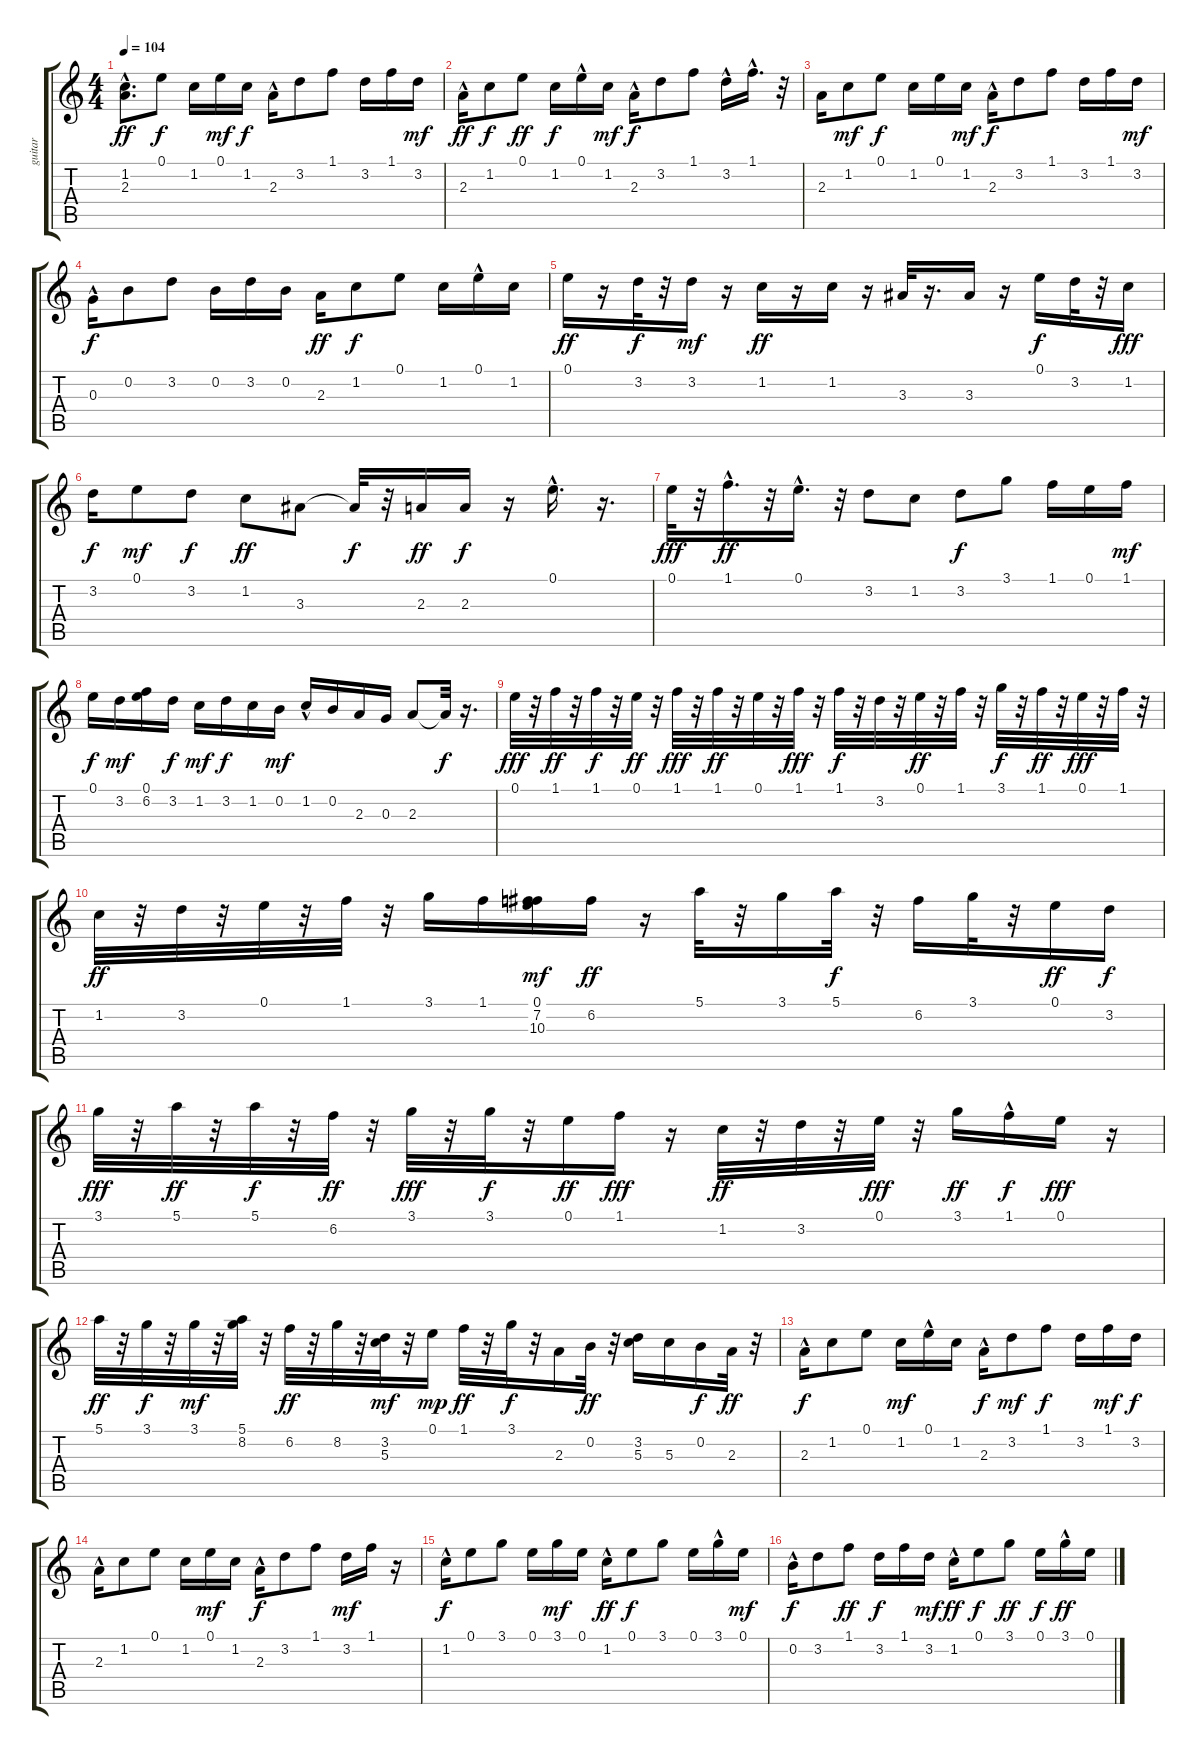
\track ("guitar" "guitar") {instrument acousticguitarsteel}
\staff {score tabs}
\tuning (E4 B3 G3 D3 A2 E2) {hide}
\ts (4 4)
\tempo 104
\clef g2
\ks c
(1.2 2.3{hac}).8{d dy ff} 0.1.8{dy f} 1.2.16 0.1.16{dy mf} 1.2.16{dy f} 2.3{hac}.16 3.2.8 1.1.8 3.2.16 1.1.16 3.2.16{dy mf} |
2.3{hac}.16{dy ff} 1.2.8{dy f} 0.1.8{dy ff} 1.2.16{dy f} 0.1{hac}.16 1.2.16{dy mf} 2.3{hac}.16{dy f} 3.2.8 1.1.8 3.2{hac}.16 1.1{hac}.16{d} r.32 |
2.3.16 1.2.8{dy mf} 0.1.8{dy f} 1.2.16 0.1.16 1.2.16{dy mf} 2.3{hac}.16{dy f} 3.2.8 1.1.8 3.2.16 1.1.16 3.2.16{dy mf} |
0.3{hac}.16{dy f} 0.2.8 3.2.8 0.2.16 3.2.16 0.2.16 2.3.16{dy ff} 1.2.8{dy f} 0.1.8 1.2.16 0.1{hac}.16 1.2.16 |
0.1.16{dy ff} r.16 3.2.32{dy f} r.32 3.2.16{dy mf} r.16 1.2.16{dy ff} r.16 1.2.16 r.16 3.3.32 r.16{d} 3.3.16 r.16 0.1.16{dy f} 3.2.32 r.32 1.2.16{dy fff} |
3.2.16{dy f} 0.1.8{dy mf} 3.2.8{dy f} 1.2.8{dy ff} 3.3.8 3.3{t}.32{dy f} r.32 2.3.16{dy ff} 2.3.16{dy f} r.16 0.1{hac}.16{d} r.16{d} |
0.1.32{dy fff} r.32 1.1{hac}.16{d dy ff} r.32 0.1{hac}.16{d} r.32 3.2.8 1.2.8 3.2.8{dy f} 3.1.8 1.1.16 0.1.16 1.1.16{dy mf} |
0.1.16{dy f} 3.2.16{dy mf} (0.1 6.2).16 3.2.16{dy f} 1.2.16{dy mf} 3.2.16{dy f} 1.2.16 0.2.16{dy mf} 1.2{hac}.16 0.2.16 2.3.16 0.3.16 2.3.8 2.3{t}.32{dy f} r.16{d} |
0.1.32{dy fff} r.32 1.1.32{dy ff} r.32 1.1.32{dy f} r.32 0.1.32{dy ff} r.32 1.1.32{dy fff} r.32 1.1.32{dy ff} r.32 0.1.32 r.32 1.1.32{dy fff} r.32 1.1.32{dy f} r.32 3.2.32 r.32 0.1.32{dy ff} r.32 1.1.32 r.32 3.1.32{dy f} r.32 1.1.32{dy ff} r.32 0.1.32{dy fff} r.32 1.1.32 r.32 |
1.2.32{dy ff} r.32 3.2.32 r.32 0.1.32 r.32 1.1.32 r.32 3.1.16 1.1.16 (0.1 7.2 10.3).16{dy mf} 6.2.16{dy ff} r.16 5.1.32 r.32 3.1.16 5.1.32{dy f} r.32 6.2.16 3.1.32 r.32 0.1.16{dy ff} 3.2.16{dy f} |
3.1.32{dy fff} r.32 5.1.32{dy ff} r.32 5.1.32{dy f} r.32 6.2.32{dy ff} r.32 3.1.32{dy fff} r.32 3.1.32{dy f} r.32 0.1.16{dy ff} 1.1.16{dy fff} r.16 1.2.32{dy ff} r.32 3.2.32 r.32 0.1.32{dy fff} r.32 3.1.16{dy ff} 1.1{hac}.16{dy f} 0.1.16{dy fff} r.16 |
5.1.32{dy ff} r.32 3.1.32{dy f} r.32 3.1.32{dy mf} r.32 (5.1 8.2).32 r.32 6.2.32{dy ff} r.32 8.2.32 r.32 (3.2 5.3).32{dy mf} r.32 0.1.16{dy mp} 1.1.32{dy ff} r.32 3.1.32{dy f} r.32 2.3.16 0.2.32{dy ff} r.32 (3.2 5.3).16 5.3.16 0.2.16{dy f} 2.3.32{dy ff} r.32 |
2.3{hac}.16{dy f} 1.2.8 0.1.8 1.2.16{dy mf} 0.1{hac}.16 1.2.16 2.3{hac}.16{dy f} 3.2.8{dy mf} 1.1.8{dy f} 3.2.16 1.1.16{dy mf} 3.2.16{dy f} |
2.3{hac}.16 1.2.8 0.1.8 1.2.16 0.1.16{dy mf} 1.2.16 2.3{hac}.16{dy f} 3.2.8 1.1.8 3.2.16{dy mf} 1.1.16 r.16 |
1.2{hac}.16{dy f} 0.1.8 3.1.8 0.1.16 3.1.16{dy mf} 0.1.16 1.2{hac}.16{dy ff} 0.1.8{dy f} 3.1.8 0.1.16 3.1{hac}.16 0.1.16{dy mf} |
0.2{hac}.16{dy f} 3.2.8 1.1.8{dy ff} 3.2.16{dy f} 1.1.16 3.2.16{dy mf} 1.2{hac}.16{dy ff} 0.1.8{dy f} 3.1.8{dy ff} 0.1.16{dy f} 3.1{hac}.16{dy ff} 0.1.16
